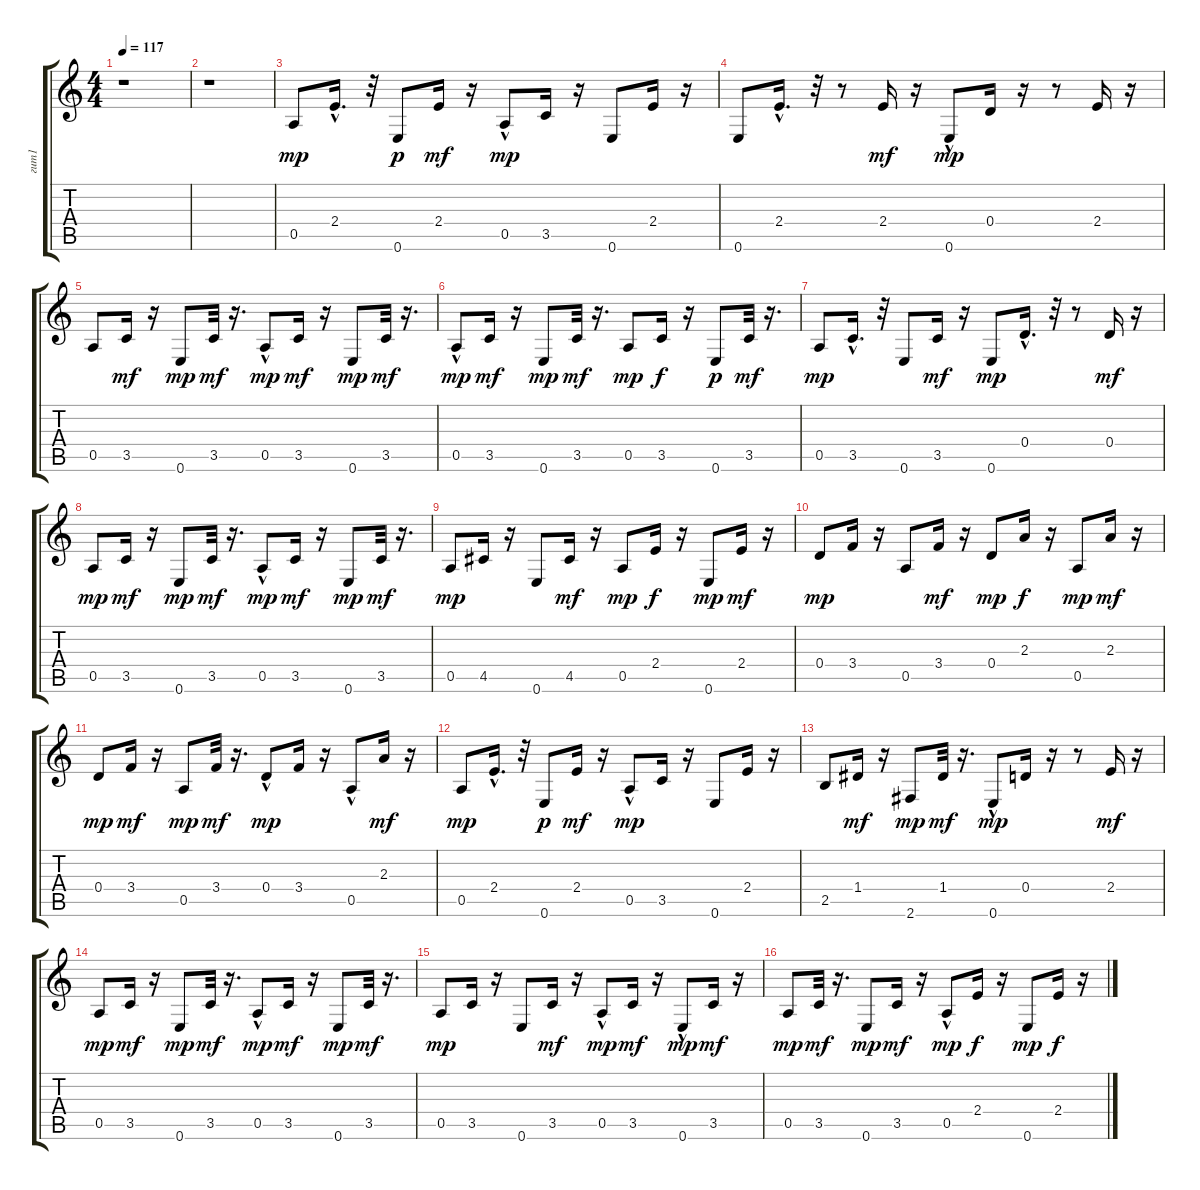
\track ("гит1" "гит1") {instrument acousticguitarsteel}
\staff {score tabs}
\tuning (E4 B3 G3 D3 A2 E2) {hide}
\ts (4 4)
\tempo 117
\clef g2
\ks c
r.1{dy mp instrument acousticguitarsteel} |
r.1 |
0.5.8{instrument acousticguitarsteel} 2.4{hac}.16{d} r.32 0.6.8{dy p} 2.4.16{dy mf} r.16 0.5{hac}.8{dy mp} 3.5.16 r.16 0.6.8 2.4.16 r.16 |
0.6.8 2.4{hac}.16{d} r.32 r.8 2.4.16{dy mf} r.16 0.6{hac}.8{dy mp} 0.4.16 r.16 r.8 2.4.16 r.16 |
0.5.8 3.5.16{dy mf} r.16 0.6.8{dy mp} 3.5.32{dy mf} r.16{d} 0.5{hac}.8{dy mp} 3.5.16{dy mf} r.16 0.6.8{dy mp} 3.5.32{dy mf} r.16{d} |
0.5{hac}.8{dy mp} 3.5.16{dy mf} r.16 0.6.8{dy mp} 3.5.32{dy mf} r.16{d} 0.5.8{dy mp} 3.5.16{dy f} r.16 0.6.8{dy p} 3.5.32{dy mf} r.16{d} |
0.5.8{dy mp} 3.5{hac}.16{d} r.32 0.6.8 3.5.16{dy mf} r.16 0.6.8{dy mp} 0.4{hac}.16{d} r.32 r.8 0.4.16{dy mf} r.16 |
0.5.8{dy mp} 3.5.16{dy mf} r.16 0.6.8{dy mp} 3.5.32{dy mf} r.16{d} 0.5{hac}.8{dy mp} 3.5.16{dy mf} r.16 0.6.8{dy mp} 3.5.32{dy mf} r.16{d} |
0.5.8{dy mp} 4.5.16 r.16 0.6.8 4.5.16{dy mf} r.16 0.5.8{dy mp} 2.4.16{dy f} r.16 0.6.8{dy mp} 2.4.16{dy mf} r.16 |
0.4.8{dy mp} 3.4.16 r.16 0.5.8 3.4.16{dy mf} r.16 0.4.8{dy mp} 2.3.16{dy f} r.16 0.5.8{dy mp} 2.3.16{dy mf} r.16 |
0.4.8{dy mp} 3.4.16{dy mf} r.16 0.5.8{dy mp} 3.4.32{dy mf} r.16{d} 0.4{hac}.8{dy mp} 3.4.16 r.16 0.5{hac}.8 2.3.16{dy mf} r.16 |
0.5.8{dy mp} 2.4{hac}.16{d} r.32 0.6.8{dy p} 2.4.16{dy mf} r.16 0.5{hac}.8{dy mp} 3.5.16 r.16 0.6.8 2.4.16 r.16 |
2.5.8 1.4.16{dy mf} r.16 2.6.8{dy mp} 1.4.32{dy mf} r.16{d} 0.6{hac}.8{dy mp} 0.4.16 r.16 r.8 2.4.16{dy mf} r.16 |
0.5.8{dy mp} 3.5.16{dy mf} r.16 0.6.8{dy mp} 3.5.32{dy mf} r.16{d} 0.5{hac}.8{dy mp} 3.5.16{dy mf} r.16 0.6.8{dy mp} 3.5.32{dy mf} r.16{d} |
0.5.8{dy mp} 3.5.16 r.16 0.6.8 3.5.16{dy mf} r.16 0.5{hac}.8{dy mp} 3.5.16{dy mf} r.16 0.6{hac}.8{dy mp} 3.5.16{dy mf} r.16 |
0.5.8{dy mp} 3.5.32{dy mf} r.16{d} 0.6.8{dy mp} 3.5.16{dy mf} r.16 0.5{hac}.8{dy mp} 2.4.16{dy f} r.16 0.6.8{dy mp} 2.4.16{dy f} r.16
